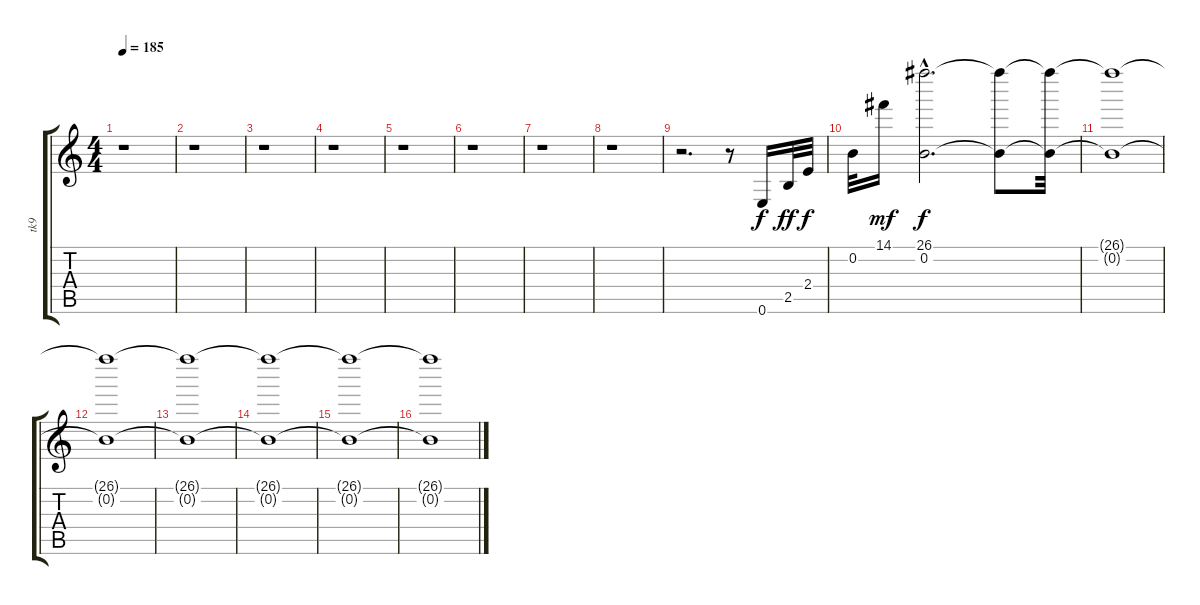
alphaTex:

\track ("tk9" "tk9") {instrument electricguitarclean}
\staff {score tabs}
\tuning (E4 B3 G3 D3 A2 E2) {hide}
\ts (4 4)
\tempo 185
\clef g2
\ks c
r.1{dy f instrument electricguitarclean} |
r.1 |
r.1 |
r.1 |
r.1 |
r.1 |
r.1 |
r.1 |
r.2{d} r.8 0.6.16{balance 0} 2.5.32{dy ff} 2.4.32{dy f} |
0.2.32 14.1.16{dy mf} (26.1{hac} 0.2{hac}).2{d dy f} (26.1{t} 0.2{t}).8 (26.1{t} 0.2{t}).32 |
(26.1{t} 0.2{t}).1 |
(26.1{t} 0.2{t}).1 |
(26.1{t} 0.2{t}).1 |
(26.1{t} 0.2{t}).1 |
(26.1{t} 0.2{t}).1 |
(26.1{t} 0.2{t}).1
